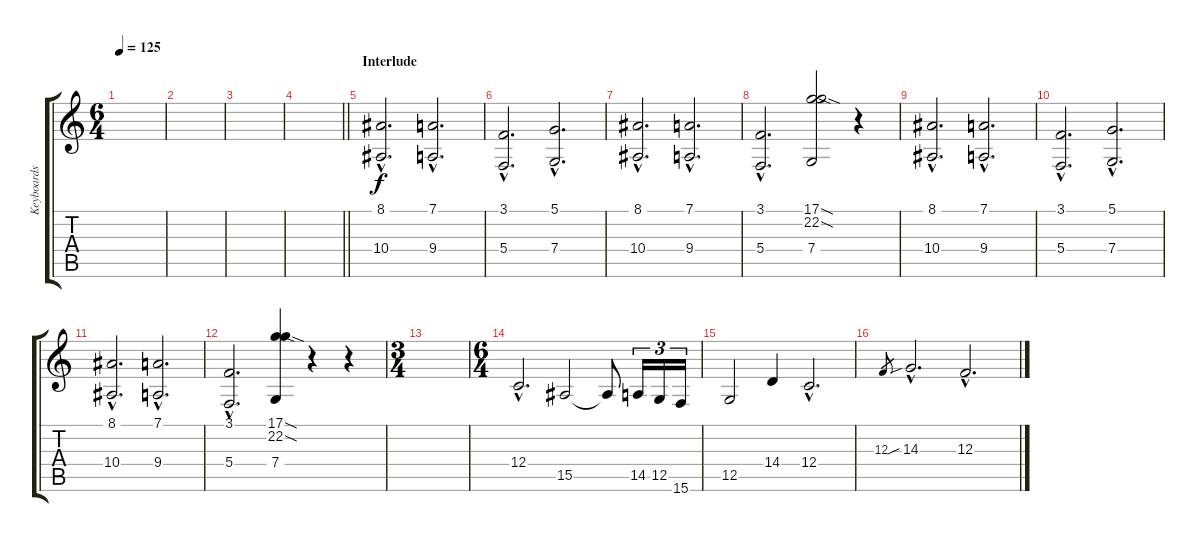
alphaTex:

\track ("Keyboards 2" "Keyboards ") {instrument accordion}
\staff {score tabs}
\tuning (D4 A3 F3 C3 G2 D2) {hide}
\ts (6 4)
\tempo 125
\clef g2
\ks c
|
|
|
\barLineRight lightlight
|
\section ("" "Interlude")
(8.1{hac} 10.4{hac}).2{d} (7.1{hac} 9.4{hac}).2{d} |
(3.1{hac} 5.4{hac}).2{d} (5.1{hac} 7.4{hac}).2{d} |
(8.1{hac} 10.4{hac}).2{d} (7.1{hac} 9.4{hac}).2{d} |
(3.1{hac} 5.4{hac}).2{d} (17.1{sod} 22.2{sod} 7.4).2 r.4{volume 0} |
(8.1{hac} 10.4{hac}).2{d volume 9} (7.1{hac} 9.4{hac}).2{d} |
(3.1{hac} 5.4{hac}).2{d} (5.1{hac} 7.4{hac}).2{d} |
(8.1{hac} 10.4{hac}).2{d} (7.1{hac} 9.4{hac}).2{d} |
(3.1{hac} 5.4{hac}).2{d} (17.1{sod} 22.2{sod} 7.4).4 r.4 r.4 |
\ts (3 4)
|
\ts (6 4)
12.4{hac}.2{d volume 12} 15.5.2 15.5{t}.8 14.5.16{tu (3 2)} 12.5.16{tu (3 2)} 15.6.16{tu (3 2)} |
12.5.2 14.4.4 12.4{hac}.2{d} |
12.3.8{gr} 14.3{sib hac}.2{d} 12.3{hac}.2{d}
